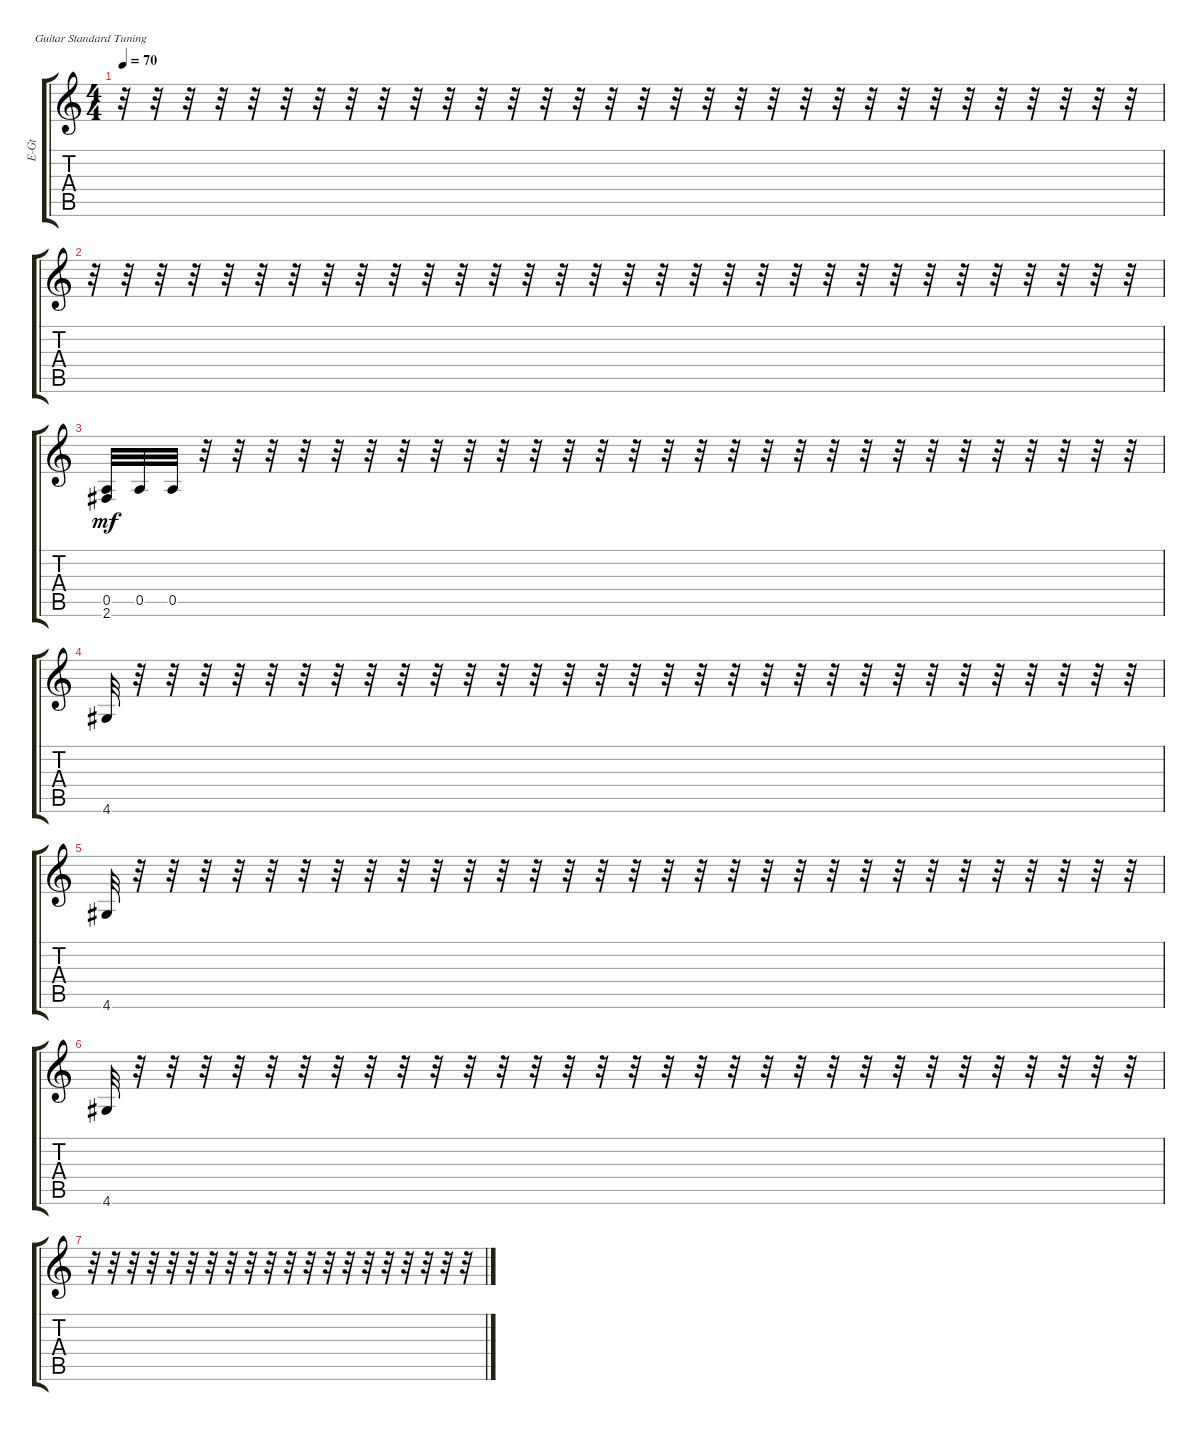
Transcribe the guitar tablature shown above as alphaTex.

\defaultSystemsLayout 4
\bracketExtendMode groupsimilarinstruments
\otherSystemsTrackNameOrientation horizontal
\track ("Electric Guitar" "E-Gt") {instrument overdrivenguitar}
\staff {score tabs}
\tuning (E4 B3 G3 D3 A2 E2)
\ts (4 4)
\tempo 70
\clef g2
\ks c
r.32{dy mf beam Down} r.32{beam Down} r.32{beam Down} r.32{beam Down} r.32{beam Down} r.32{beam Down} r.32{beam Down} r.32{beam Down} r.32{beam Down} r.32{beam Down} r.32{beam Down} r.32{beam Down} r.32{beam Down} r.32{beam Down} r.32{beam Down} r.32{beam Down} r.32{beam Down} r.32{beam Down} r.32{beam Down} r.32{beam Down} r.32{beam Down} r.32{beam Down} r.32{beam Down} r.32{beam Down} r.32{beam Down} r.32{beam Down} r.32{beam Down} r.32{beam Down} r.32{beam Down} r.32{beam Down} r.32{beam Down} r.32{beam Down} |
r.32{beam Down} r.32{beam Down} r.32{beam Down} r.32{beam Down} r.32{beam Down} r.32{beam Down} r.32{beam Down} r.32{beam Down} r.32{beam Down} r.32{beam Down} r.32{beam Down} r.32{beam Down} r.32{beam Down} r.32{beam Down} r.32{beam Down} r.32{beam Down} r.32{beam Down} r.32{beam Down} r.32{beam Down} r.32{beam Down} r.32{beam Down} r.32{beam Down} r.32{beam Down} r.32{beam Down} r.32{beam Down} r.32{beam Down} r.32{beam Down} r.32{beam Down} r.32{beam Down} r.32{beam Down} r.32{beam Down} r.32{beam Down} |
(2.6{acc #} 0.5).32{beam Up} 0.5.32{beam Up} 0.5.32{beam Up} r.32{beam Up} r.32{beam Up} r.32{beam Up} r.32{beam Up} r.32{beam Up} r.32{beam Up} r.32{beam Up} r.32{beam Up} r.32{beam Up} r.32{beam Up} r.32{beam Up} r.32{beam Up} r.32{beam Up} r.32{beam Up} r.32{beam Up} r.32{beam Up} r.32{beam Up} r.32{beam Up} r.32{beam Up} r.32{beam Up} r.32{beam Up} r.32{beam Up} r.32{beam Up} r.32{beam Up} r.32{beam Up} r.32{beam Up} r.32{beam Up} r.32{beam Up} r.32{beam Up} |
4.6{acc #}.32{beam Up} r.32{beam Up} r.32{beam Up} r.32{beam Up} r.32{beam Up} r.32{beam Up} r.32{beam Up} r.32{beam Up} r.32{beam Up} r.32{beam Up} r.32{beam Up} r.32{beam Up} r.32{beam Up} r.32{beam Up} r.32{beam Up} r.32{beam Up} r.32{beam Up} r.32{beam Up} r.32{beam Up} r.32{beam Up} r.32{beam Up} r.32{beam Up} r.32{beam Up} r.32{beam Up} r.32{beam Up} r.32{beam Up} r.32{beam Up} r.32{beam Up} r.32{beam Up} r.32{beam Up} r.32{beam Up} r.32{beam Up} |
4.6{acc #}.32{beam Up} r.32{beam Up} r.32{beam Up} r.32{beam Up} r.32{beam Up} r.32{beam Up} r.32{beam Up} r.32{beam Up} r.32{beam Up} r.32{beam Up} r.32{beam Up} r.32{beam Up} r.32{beam Up} r.32{beam Up} r.32{beam Up} r.32{beam Up} r.32{beam Up} r.32{beam Up} r.32{beam Up} r.32{beam Up} r.32{beam Up} r.32{beam Up} r.32{beam Up} r.32{beam Up} r.32{beam Up} r.32{beam Up} r.32{beam Up} r.32{beam Up} r.32{beam Up} r.32{beam Up} r.32{beam Up} r.32{beam Up} |
4.6{acc #}.32{beam Up} r.32{beam Up} r.32{beam Up} r.32{beam Up} r.32{beam Up} r.32{beam Up} r.32{beam Up} r.32{beam Up} r.32{beam Up} r.32{beam Up} r.32{beam Up} r.32{beam Up} r.32{beam Up} r.32{beam Up} r.32{beam Up} r.32{beam Up} r.32{beam Up} r.32{beam Up} r.32{beam Up} r.32{beam Up} r.32{beam Up} r.32{beam Up} r.32{beam Up} r.32{beam Up} r.32{beam Up} r.32{beam Up} r.32{beam Up} r.32{beam Up} r.32{beam Up} r.32{beam Up} r.32{beam Up} r.32{beam Up} |
r.32{beam Down} r.32{beam Down} r.32{beam Down} r.32{beam Down} r.32{beam Down} r.32{beam Down} r.32{beam Down} r.32{beam Down} r.32{beam Down} r.32{beam Down} r.32{beam Down} r.32{beam Down} r.32{beam Down} r.32{beam Down} r.32{beam Down} r.32{beam Down} r.32{beam Down} r.32{beam Down} r.32{beam Down} r.32{beam Down}
